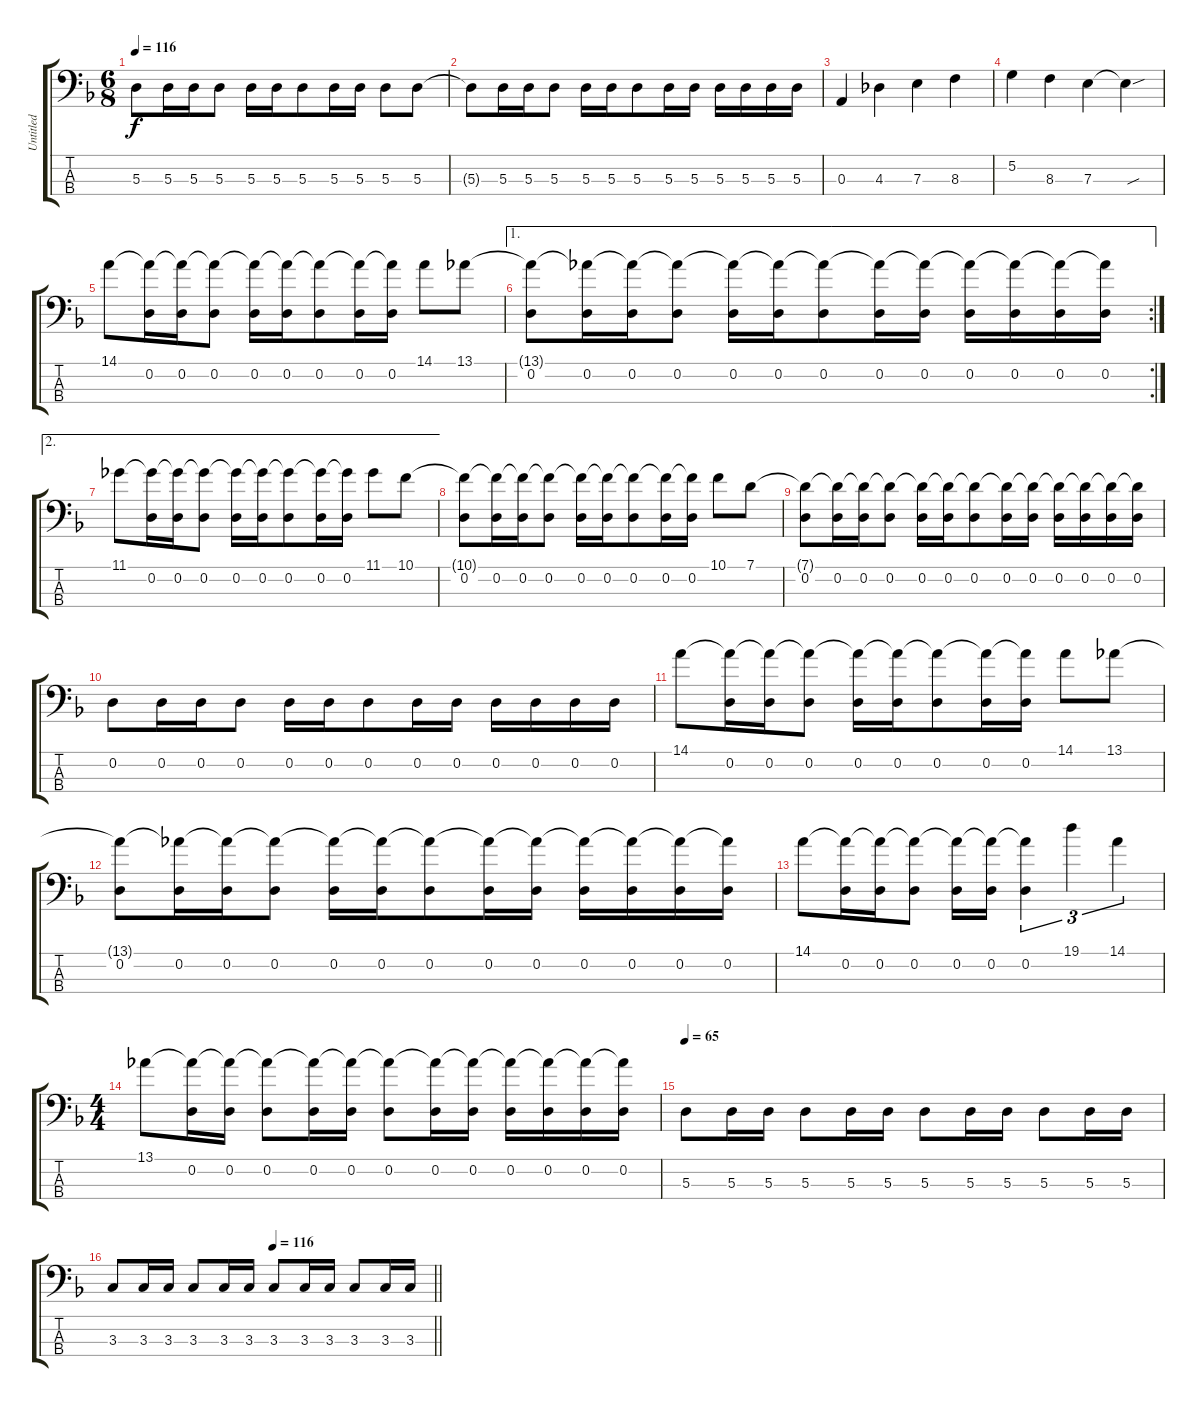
\track ("Untitled" "Untitled") {instrument electricbassfinger}
\staff {score tabs}
\tuning (G2 D2 A1 E1) {hide}
\ts (6 8)
\tempo 116
\clef f4
\ks f
5.3{t}.8{dy f} 5.3.16 5.3.16 5.3.8 5.3.16 5.3.16 5.3.8 5.3.16 5.3.16 5.3.8 5.3.8 |
5.3{t}.8 5.3.16 5.3.16 5.3.8 5.3.16 5.3.16 5.3.8 5.3.16 5.3.16 5.3.16 5.3.16 5.3.16 5.3.16 |
0.3.4 4.3.4 7.3.4 8.3.4 |
5.2.4 8.3.4 7.3.4 7.3{sou t}.4 |
14.1.8 (14.1{t} 0.2).16 (14.1{t} 0.2).16 (14.1{t} 0.2).8 (14.1{t} 0.2).16 (14.1{t} 0.2).16 (14.1{t} 0.2).8 (14.1{t} 0.2).16 (14.1{t} 0.2).16 14.1.8 13.1.8 |
\ae 1
\rc 2
(13.1{t} 0.2).8 (13.1{t} 0.2).16 (13.1{t} 0.2).16 (13.1{t} 0.2).8 (13.1{t} 0.2).16 (13.1{t} 0.2).16 (13.1{t} 0.2).8 (13.1{t} 0.2).16 (13.1{t} 0.2).16 (13.1{t} 0.2).16 (13.1{t} 0.2).16 (13.1{t} 0.2).16 (13.1{t} 0.2).16 |
\ae 2
11.1.8 (11.1{t} 0.2).16 (11.1{t} 0.2).16 (11.1{t} 0.2).8 (11.1{t} 0.2).16 (11.1{t} 0.2).16 (11.1{t} 0.2).8 (11.1{t} 0.2).16 (11.1{t} 0.2).16 11.1.8 10.1.8 |
(10.1{t} 0.2).8 (10.1{t} 0.2).16 (10.1{t} 0.2).16 (10.1{t} 0.2).8 (10.1{t} 0.2).16 (10.1{t} 0.2).16 (10.1{t} 0.2).8 (10.1{t} 0.2).16 (10.1{t} 0.2).16 10.1.8 7.1.8 |
(7.1{t} 0.2).8 (7.1{t} 0.2).16 (7.1{t} 0.2).16 (7.1{t} 0.2).8 (7.1{t} 0.2).16 (7.1{t} 0.2).16 (7.1{t} 0.2).8 (7.1{t} 0.2).16 (7.1{t} 0.2).16 (7.1{t} 0.2).16 (7.1{t} 0.2).16 (7.1{t} 0.2).16 (7.1{t} 0.2).16 |
0.2.8 0.2.16 0.2.16 0.2.8 0.2.16 0.2.16 0.2.8 0.2.16 0.2.16 0.2.16 0.2.16 0.2.16 0.2.16 |
14.1.8 (14.1{t} 0.2).16 (14.1{t} 0.2).16 (14.1{t} 0.2).8 (14.1{t} 0.2).16 (14.1{t} 0.2).16 (14.1{t} 0.2).8 (14.1{t} 0.2).16 (14.1{t} 0.2).16 14.1.8 13.1.8 |
(13.1{t} 0.2).8 (13.1{t} 0.2).16 (13.1{t} 0.2).16 (13.1{t} 0.2).8 (13.1{t} 0.2).16 (13.1{t} 0.2).16 (13.1{t} 0.2).8 (13.1{t} 0.2).16 (13.1{t} 0.2).16 (13.1{t} 0.2).16 (13.1{t} 0.2).16 (13.1{t} 0.2).16 (13.1{t} 0.2).16 |
14.1.8 (14.1{t} 0.2).16 (14.1{t} 0.2).16 (14.1{t} 0.2).8 (14.1{t} 0.2).16 (14.1{t} 0.2).16 (14.1{t} 0.2).4{tu (3 2)} 19.1.4{tu (3 2)} 14.1.4{tu (3 2)} |
\ts (4 4)
13.1.8 (13.1{t} 0.2).16 (13.1{t} 0.2).16 (13.1{t} 0.2).8 (13.1{t} 0.2).16 (13.1{t} 0.2).16 (13.1{t} 0.2).8 (13.1{t} 0.2).16 (13.1{t} 0.2).16 (13.1{t} 0.2).16 (13.1{t} 0.2).16 (13.1{t} 0.2).16 (13.1{t} 0.2).16 |
\tempo 65
5.3.8 5.3.16 5.3.16 5.3.8 5.3.16 5.3.16 5.3.8 5.3.16 5.3.16 5.3.8 5.3.16 5.3.16 |
\tempo (116 0.5)
\barLineRight lightlight
3.3.8 3.3.16 3.3.16 3.3.8 3.3.16 3.3.16 3.3.8 3.3.16 3.3.16 3.3.8 3.3.16 3.3.16
